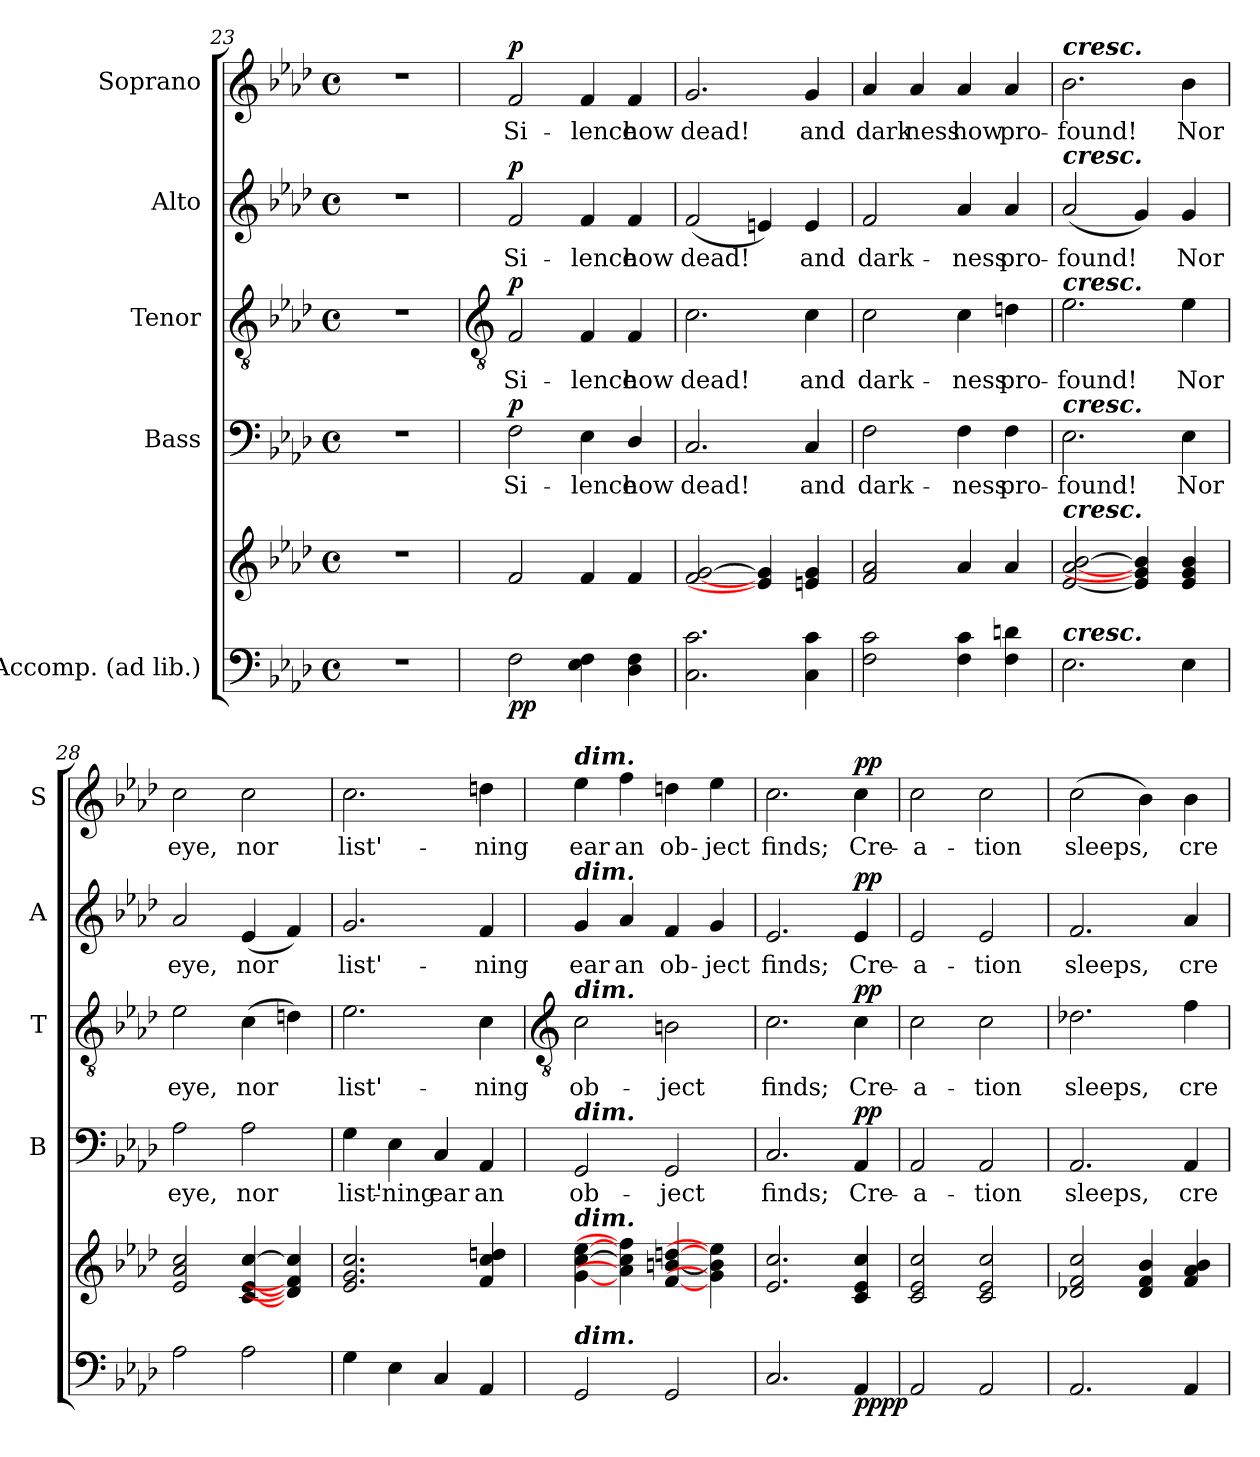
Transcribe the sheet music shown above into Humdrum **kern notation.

**kern	**kern	**dynam	**kern	**text	**dynam	**kern	**text	**dynam	**kern	**text	**dynam	**kern	**text	**dynam
*part5	*part5	*part5	*part4	*part4	*part4	*part3	*part3	*part3	*part2	*part2	*part2	*part1	*part1	*part1
*staff6	*staff5	*staff5/6	*staff4	*staff4	*staff4	*staff3	*staff3	*staff3	*staff2	*staff2	*staff2	*staff1	*staff1	*staff1
*I"Accomp. (ad lib.)	*	*	*I"Bass	*	*	*I"Tenor	*	*	*I"Alto	*	*	*I"Soprano	*	*
*	*	*	*I'B	*	*	*I'T	*	*	*I'A	*	*	*I'S	*	*
*clefF4	*clefG2	*	*clefF4	*	*	*clefGv2	*	*	*clefG2	*	*	*clefG2	*	*
*k[b-e-a-d-]	*k[b-e-a-d-]	*	*k[b-e-a-d-]	*	*	*k[b-e-a-d-]	*	*	*k[b-e-a-d-]	*	*	*k[b-e-a-d-]	*	*
*A-:	*A-:	*	*A-:	*	*	*A-:	*	*	*A-:	*	*	*A-:	*	*
*M4/4	*M4/4	*	*M4/4	*	*	*M4/4	*	*	*M4/4	*	*	*M4/4	*	*
*met(c)	*met(c)	*	*met(c)	*	*	*met(c)	*	*	*met(c)	*	*	*met(c)	*	*
=23	=23	=23	=23	=23	=23	=23	=23	=23	=23	=23	=23	=23	=23	=23
1r	1r	.	1r	.	.	1r	.	.	1r	.	.	1r	.	.
!!LO:LB:g=z
=24	=24	=24	=24	=24	=24	=24	=24	=24	=24	=24	=24	=24	=24	=24
*	*	*	*	*	*	*clefGv2	*	*	*	*	*	*	*	*
!	!	!LO:DY:b=2	!	!LO:LY:b	!	!	!LO:LY:b	!	!	!LO:LY:b	!	!	!LO:LY:b	!
!	!	!LO:DY:n=1:b	!	!	!LO:DY:b	!	!	!LO:DY:b	!	!	!LO:DY:b	!	!	!LO:DY:b
2F	2f	p p	2F	Si-	p	2F	Si-	p	2f	Si-	p	2f	Si-	p
!	!	!	!	!LO:LY:b	!	!	!LO:LY:b	!	!	!LO:LY:b	!	!	!LO:LY:b	!
4E- 4F	4f	.	4E-	-lence	.	4F	-lence	.	4f	-lence	.	4f	-lence	.
!	!	!	!	!LO:LY:b	!	!	!LO:LY:b	!	!	!LO:LY:b	!	!	!LO:LY:b	!
4D-\ 4F\	4f	.	4D-/	how	.	4F	how	.	4f	how	.	4f	how	.
=25	=25	=25	=25	=25	=25	=25	=25	=25	=25	=25	=25	=25	=25	=25
!	!	!	!	!LO:LY:b	!	!	!LO:LY:b	!	!	!LO:LY:b	!	!	!LO:LY:b	!
2.C 2.c	[2f [2g	.	2.C	dead!	.	2.c	dead!	.	(<2f	dead!	.	2.g	dead!	.
.	4e] 4g]	.	.	.	.	.	.	.	4en)	.	.	.	.	.
!	!	!	!	!LO:LY:b	!	!	!LO:LY:b	!	!	!LO:LY:b	!	!	!LO:LY:b	!
4C 4c	4e 4g	.	4C	and	.	4c	and	.	4e	and	.	4g	and	.
=26	=26	=26	=26	=26	=26	=26	=26	=26	=26	=26	=26	=26	=26	=26
!	!	!	!	!LO:LY:b	!	!	!LO:LY:b	!	!	!LO:LY:b	!	!	!LO:LY:b	!
2F 2c	2f 2a-	.	2F	dark-	.	2c	dark-	.	2f	dark-	.	4a-	dark-	.
!	!	!	!	!	!	!	!	!	!	!	!	!	!LO:LY:b	!
.	.	.	.	.	.	.	.	.	.	.	.	4a-	-ness	.
!	!	!	!	!LO:LY:b	!	!	!LO:LY:b	!	!	!LO:LY:b	!	!	!LO:LY:b	!
4F 4c	4a-	.	4F	-ness	.	4c	-ness	.	4a-	-ness	.	4a-	how	.
!	!	!	!	!LO:LY:b	!	!	!LO:LY:b	!	!	!LO:LY:b	!	!	!LO:LY:b	!
4F 4dn	4a-	.	4F	pro-	.	4dn	pro-	.	4a-	pro-	.	4a-	pro-	.
=27	=27	=27	=27	=27	=27	=27	=27	=27	=27	=27	=27	=27	=27	=27
!	!	!	!	!	!	!	!	!	!	!	!	!LO:TX:a:Bi:t=cresc.	!	!
!	!	!	!	!	!	!	!	!	!LO:TX:a:Bi:t=cresc.	!	!	!	!	!
!	!	!	!	!	!	!LO:TX:a:Bi:t=cresc.	!	!	!	!	!	!	!	!
!	!	!	!LO:TX:a:Bi:t=cresc.	!	!	!	!	!	!	!	!	!	!	!
!	!LO:TX:a:Bi:t=cresc.	!	!	!	!	!	!	!	!	!	!	!	!	!
!LO:TX:a:Bi:t=cresc.	!	!	!	!	!	!	!	!	!	!	!	!	!	!
!	!	!	!	!LO:LY:b	!	!	!LO:LY:b	!	!	!LO:LY:b	!	!	!LO:LY:b	!
2.E-	[2e- [2a- [2b-	.	2.E-	-found!	.	2.e-	-found!	.	(<2a-	-found!	.	2.b-	-found!	.
.	4e-] 4g] 4b-]	.	.	.	.	.	.	.	4g)	.	.	.	.	.
!	!	!	!	!LO:LY:b	!	!	!LO:LY:b	!	!	!LO:LY:b	!	!	!LO:LY:b	!
4E-	4e- 4g 4b-	.	4E-	Nor	.	4e-	Nor	.	4g	Nor	.	4b-	Nor	.
=28	=28	=28	=28	=28	=28	=28	=28	=28	=28	=28	=28	=28	=28	=28
!	!	!	!	!LO:LY:b	!	!	!LO:LY:b	!	!	!LO:LY:b	!	!	!LO:LY:b	!
2A-	2e- 2a- 2cc	.	2A-	eye,	.	2e-	eye,	.	2a-	eye,	.	2cc	eye,	.
!	!	!	!	!LO:LY:b	!	!	!LO:LY:b	!	!	!LO:LY:b	!	!	!LO:LY:b	!
2A-	[4c [4e- [4cc	.	2A-	nor	.	(>4c	nor	.	(<4e-	nor	.	2cc	nor	.
.	4d] 4f] 4cc]	.	.	.	.	4dn)	.	.	4f)	.	.	.	.	.
=29	=29	=29	=29	=29	=29	=29	=29	=29	=29	=29	=29	=29	=29	=29
!	!	!	!	!LO:LY:b	!	!	!LO:LY:b	!	!	!LO:LY:b	!	!	!LO:LY:b	!
4G	2.e- 2.g 2.cc	.	4G	list'-	.	2.e-	list'-	.	2.g	list'-	.	2.cc	list'-	.
!	!	!	!	!LO:LY:b	!	!	!	!	!	!	!	!	!	!
4E-	.	.	4E-	-ning	.	.	.	.	.	.	.	.	.	.
!	!	!	!	!LO:LY:b	!	!	!	!	!	!	!	!	!	!
4C	.	.	4C	ear	.	.	.	.	.	.	.	.	.	.
!	!	!	!	!LO:LY:b	!	!	!LO:LY:b	!	!	!LO:LY:b	!	!	!LO:LY:b	!
4AA-	4f 4cc 4ddn	.	4AA-	an	.	4c	-ning	.	4f	-ning	.	4ddn	-ning	.
!!LO:LB:g=z
=30	=30	=30	=30	=30	=30	=30	=30	=30	=30	=30	=30	=30	=30	=30
*	*	*	*	*	*	*clefGv2	*	*	*	*	*	*	*	*
!	!	!	!	!	!	!	!	!	!	!	!	!LO:TX:a:Bi:t=dim.	!	!
!	!	!	!	!	!	!	!	!	!LO:TX:a:Bi:t=dim.	!	!	!	!	!
!	!	!	!	!	!	!LO:TX:a:Bi:t=dim.	!	!	!	!	!	!	!	!
!	!	!	!LO:TX:a:Bi:t=dim.	!	!	!	!	!	!	!	!	!	!	!
!	!LO:TX:a:Bi:t=dim.	!	!	!	!	!	!	!	!	!	!	!	!	!
!LO:TX:a:Bi:t=dim.	!	!	!	!	!	!	!	!	!	!	!	!	!	!
!	!	!	!	!LO:LY:b	!	!	!LO:LY:b	!	!	!LO:LY:b	!	!	!LO:LY:b	!
2GG	[4g [4cc [4ee-	.	2GG	ob-	.	2c	ob-	.	4g	ear	.	4ee-	ear	.
!	!	!	!	!	!	!	!	!	!	!LO:LY:b	!	!	!LO:LY:b	!
.	4a-] 4cc] 4ff]	.	.	.	.	.	.	.	4a-	an	.	4ff	an	.
!	!	!	!	!LO:LY:b	!	!	!LO:LY:b	!	!	!LO:LY:b	!	!	!LO:LY:b	!
2GG	[4f [4bn [4ddn	.	2GG	-ject	.	2Bn	-ject	.	4f	ob-	.	4ddn	ob-	.
!	!	!	!	!	!	!	!	!	!	!LO:LY:b	!	!	!LO:LY:b	!
.	4g] 4b] 4ee-]	.	.	.	.	.	.	.	4g	-ject	.	4ee-	-ject	.
=31	=31	=31	=31	=31	=31	=31	=31	=31	=31	=31	=31	=31	=31	=31
!	!	!	!	!LO:LY:b	!	!	!LO:LY:b	!	!	!LO:LY:b	!	!	!LO:LY:b	!
2.C	2.e- 2.cc	.	2.C	finds;	.	2.c	finds;	.	2.e-	finds;	.	2.cc	finds;	.
!	!	!LO:DY:b=2	!	!LO:LY:b	!	!	!LO:LY:b	!	!	!LO:LY:b	!	!	!LO:LY:b	!
!	!	!LO:DY:n=1:b	!	!	!LO:DY:b	!	!	!LO:DY:b	!	!	!LO:DY:b	!	!	!LO:DY:b
4AA-	4c 4e- 4cc	pp pp	4AA-	Cre-	pp	4c	Cre-	pp	4e-	Cre-	pp	4cc	Cre-	pp
=32	=32	=32	=32	=32	=32	=32	=32	=32	=32	=32	=32	=32	=32	=32
!	!	!	!	!LO:LY:b	!	!	!LO:LY:b	!	!	!LO:LY:b	!	!	!LO:LY:b	!
2AA-	2c 2e- 2cc	.	2AA-	-a-	.	2c	-a-	.	2e-	-a-	.	2cc	-a-	.
!	!	!	!	!LO:LY:b	!	!	!LO:LY:b	!	!	!LO:LY:b	!	!	!LO:LY:b	!
2AA-	2c 2e- 2cc	.	2AA-	-tion	.	2c	-tion	.	2e-	-tion	.	2cc	-tion	.
=33	=33	=33	=33	=33	=33	=33	=33	=33	=33	=33	=33	=33	=33	=33
!	!	!	!	!LO:LY:b	!	!	!LO:LY:b	!	!	!LO:LY:b	!	!	!LO:LY:b	!
2.AA-	2d-X 2f 2cc	.	2.AA-	sleeps,	.	2.d-X	sleeps,	.	2.f	sleeps,	.	(>2cc	sleeps,	.
.	4d- 4f 4b-	.	.	.	.	.	.	.	.	.	.	4b-)	.	.
!	!	!	!	!LO:LY:b	!	!	!LO:LY:b	!	!	!LO:LY:b	!	!	!LO:LY:b	!
4AA-	4f 4a- 4b-	.	4AA-	cre-	.	4f	cre-	.	4a-	cre-	.	4b-	cre-	.
=	=	=	=	=	=	=	=	=	=	=	=	=	=	=
*-	*-	*-	*-	*-	*-	*-	*-	*-	*-	*-	*-	*-	*-	*-
